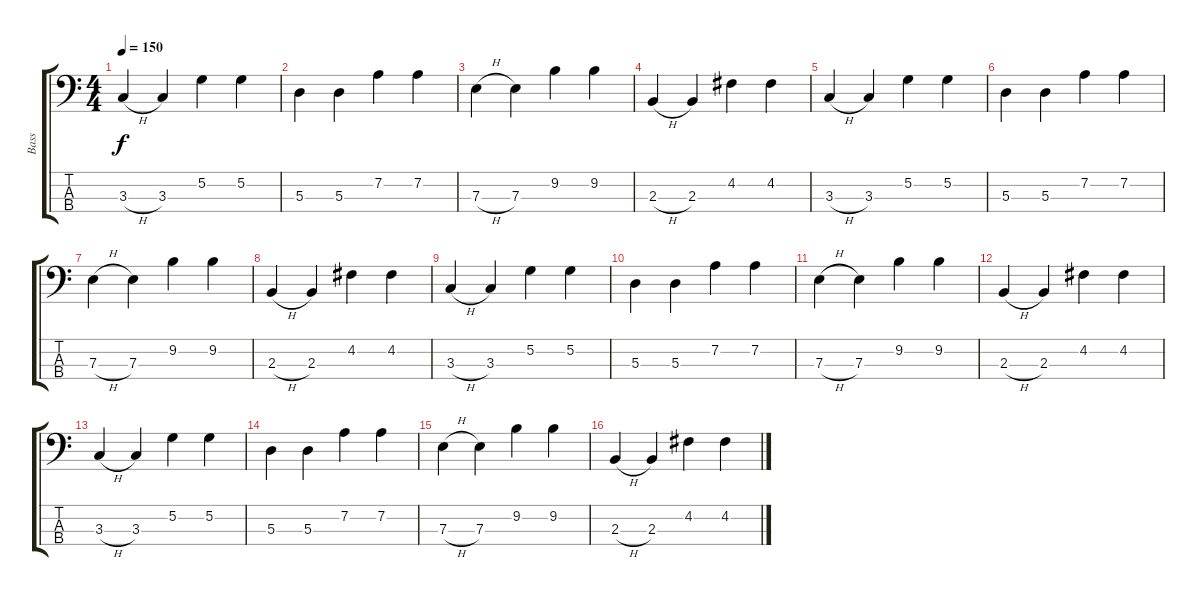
\track ("Bass" "Bass") {instrument electricbassfinger}
\staff {score tabs}
\tuning (G2 D2 A1 E1) {hide}
\ts (4 4)
\tempo 150
\clef f4
\ks c
3.3{h}.4{dy f} 3.3.4 5.2.4 5.2.4 |
5.3.4 5.3.4 7.2.4 7.2.4 |
7.3{h}.4 7.3.4 9.2.4 9.2.4 |
2.3{h}.4 2.3.4 4.2.4 4.2.4 |
3.3{h}.4 3.3.4 5.2.4 5.2.4 |
5.3.4 5.3.4 7.2.4 7.2.4 |
7.3{h}.4 7.3.4 9.2.4 9.2.4 |
2.3{h}.4 2.3.4 4.2.4 4.2.4 |
3.3{h}.4 3.3.4 5.2.4 5.2.4 |
5.3.4 5.3.4 7.2.4 7.2.4 |
7.3{h}.4 7.3.4 9.2.4 9.2.4 |
2.3{h}.4 2.3.4 4.2.4 4.2.4 |
3.3{h}.4 3.3.4 5.2.4 5.2.4 |
5.3.4 5.3.4 7.2.4 7.2.4 |
7.3{h}.4 7.3.4 9.2.4 9.2.4 |
2.3{h}.4 2.3.4 4.2.4 4.2.4
